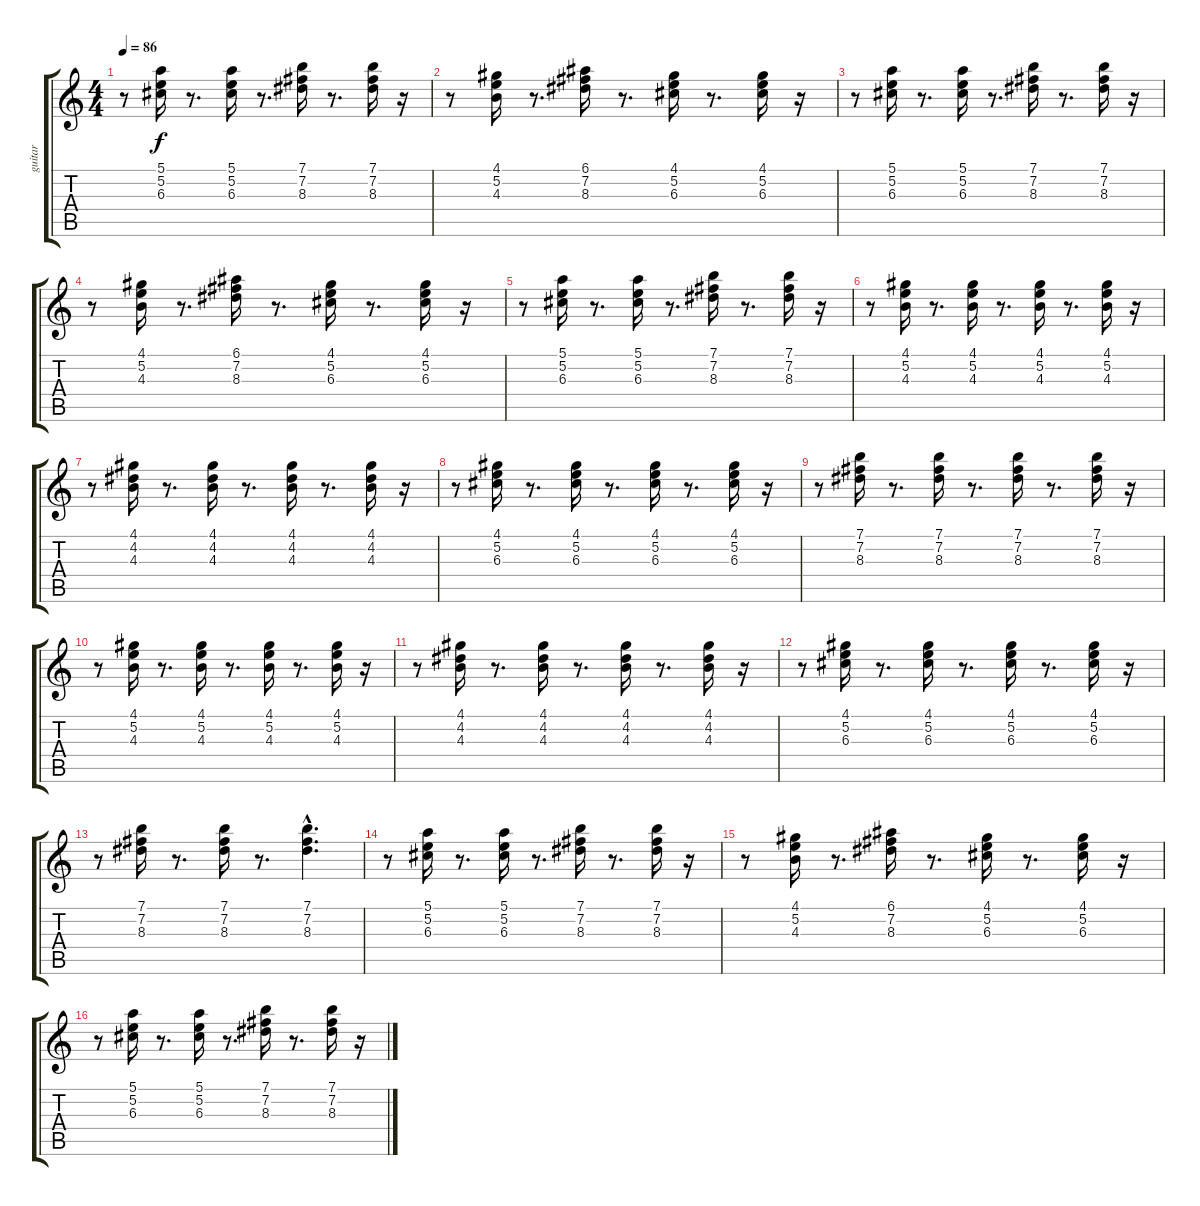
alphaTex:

\track ("guitar" "guitar") {instrument acousticguitarnylon}
\staff {score tabs}
\tuning (E4 B3 G3 D3 A2 E2) {hide}
\ts (4 4)
\tempo 86
\clef g2
\ks c
r.8{dy f} (5.1 5.2 6.3).16 r.8{d} (5.1 5.2 6.3).16 r.8{d} (7.1 7.2 8.3).16 r.8{d} (7.1 7.2 8.3).16 r.16 |
r.8 (4.1 5.2 4.3).16 r.8{d} (6.1 7.2 8.3).16 r.8{d} (4.1 5.2 6.3).16 r.8{d} (4.1 5.2 6.3).16 r.16 |
r.8 (5.1 5.2 6.3).16 r.8{d} (5.1 5.2 6.3).16 r.8{d} (7.1 7.2 8.3).16 r.8{d} (7.1 7.2 8.3).16 r.16 |
r.8 (4.1 5.2 4.3).16 r.8{d} (6.1 7.2 8.3).16 r.8{d} (4.1 5.2 6.3).16 r.8{d} (4.1 5.2 6.3).16 r.16 |
r.8 (5.1 5.2 6.3).16 r.8{d} (5.1 5.2 6.3).16 r.8{d} (7.1 7.2 8.3).16 r.8{d} (7.1 7.2 8.3).16 r.16 |
r.8 (4.1 5.2 4.3).16 r.8{d} (4.1 5.2 4.3).16 r.8{d} (4.1 5.2 4.3).16 r.8{d} (4.1 5.2 4.3).16 r.16 |
r.8 (4.1 4.2 4.3).16 r.8{d} (4.1 4.2 4.3).16 r.8{d} (4.1 4.2 4.3).16 r.8{d} (4.1 4.2 4.3).16 r.16 |
r.8 (4.1 5.2 6.3).16 r.8{d} (4.1 5.2 6.3).16 r.8{d} (4.1 5.2 6.3).16 r.8{d} (4.1 5.2 6.3).16 r.16 |
r.8 (7.1 7.2 8.3).16 r.8{d} (7.1 7.2 8.3).16 r.8{d} (7.1 7.2 8.3).16 r.8{d} (7.1 7.2 8.3).16 r.16 |
r.8 (4.1 5.2 4.3).16 r.8{d} (4.1 5.2 4.3).16 r.8{d} (4.1 5.2 4.3).16 r.8{d} (4.1 5.2 4.3).16 r.16 |
r.8 (4.1 4.2 4.3).16 r.8{d} (4.1 4.2 4.3).16 r.8{d} (4.1 4.2 4.3).16 r.8{d} (4.1 4.2 4.3).16 r.16 |
r.8 (4.1 5.2 6.3).16 r.8{d} (4.1 5.2 6.3).16 r.8{d} (4.1 5.2 6.3).16 r.8{d} (4.1 5.2 6.3).16 r.16 |
r.8 (7.1 7.2 8.3).16 r.8{d} (7.1 7.2 8.3).16 r.8{d} (7.1{hac} 7.2{hac} 8.3{hac}).4{d} |
r.8 (5.1 5.2 6.3).16 r.8{d} (5.1 5.2 6.3).16 r.8{d} (7.1 7.2 8.3).16 r.8{d} (7.1 7.2 8.3).16 r.16 |
r.8 (4.1 5.2 4.3).16 r.8{d} (6.1 7.2 8.3).16 r.8{d} (4.1 5.2 6.3).16 r.8{d} (4.1 5.2 6.3).16 r.16 |
r.8 (5.1 5.2 6.3).16 r.8{d} (5.1 5.2 6.3).16 r.8{d} (7.1 7.2 8.3).16 r.8{d} (7.1 7.2 8.3).16 r.16
